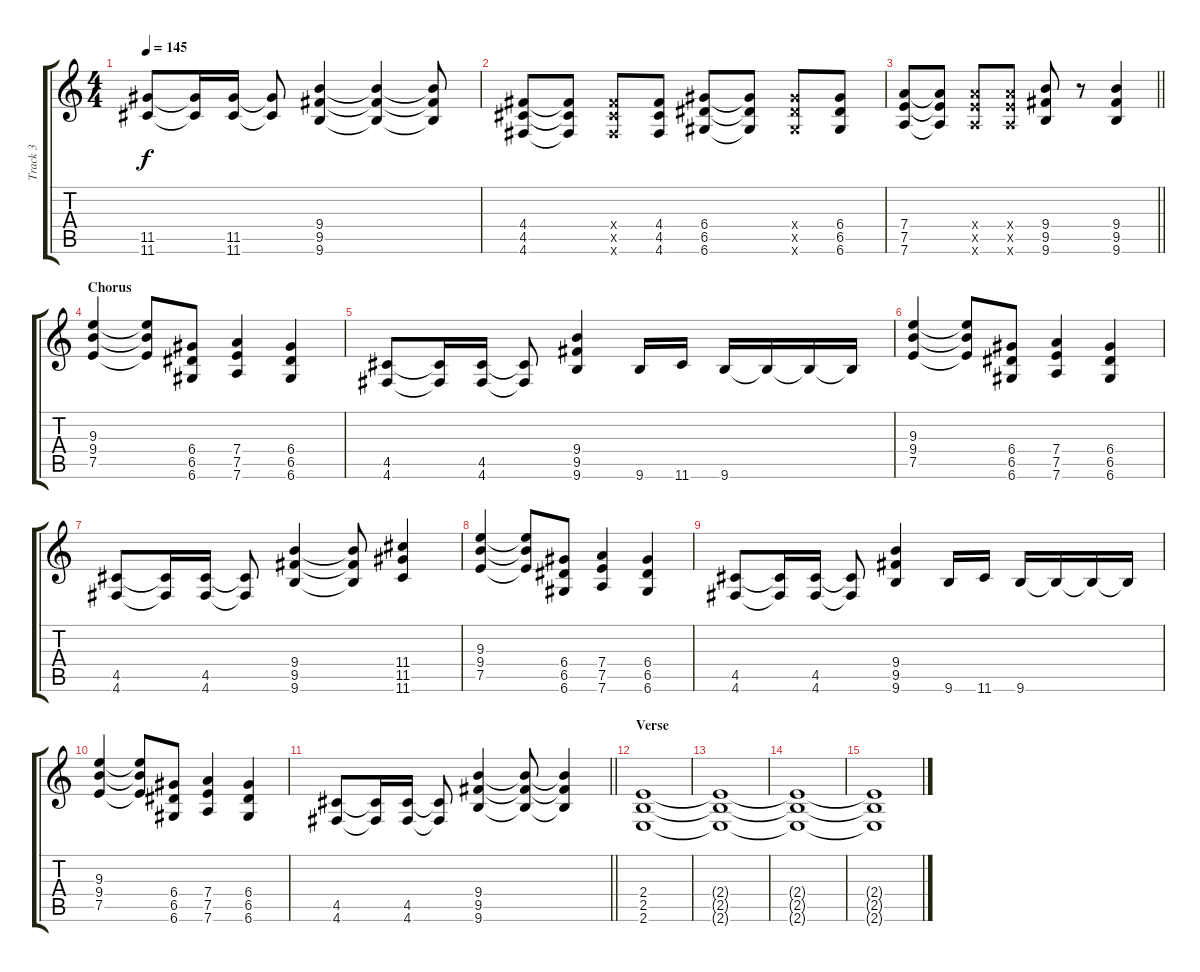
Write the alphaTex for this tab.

\track ("Track 3" "Track 3") {instrument distortionguitar}
\staff {score tabs}
\tuning (E4 B3 G3 D3 A2 D2) {hide}
\ts (4 4)
\tempo 145
\clef g2
\ks c
(11.5 11.6).8{dy f} (11.5{t} 11.6{t}).16 (11.5 11.6).16 (11.5{t} 11.6{t}).8 (9.4 9.5 9.6).4 (9.4{t} 9.5{t} 9.6{t}).4 (9.4{t} 9.5{t} 9.6{t}).8 |
(4.4 4.5 4.6).8 (4.4{t} 4.5{t} 4.6{t}).8 (4.4{x} 4.5{x} 4.6{x}).8 (4.4 4.5 4.6).8 (6.4 6.5 6.6).8 (6.4{t} 6.5{t} 6.6{t}).8 (6.4{x} 6.5{x} 6.6{x}).8 (6.4 6.5 6.6).8 |
\barLineRight lightlight
(7.4 7.5 7.6).8 (7.4{t} 7.5{t} 7.6{t}).8 (7.4{x} 7.5{x} 7.6{x}).8 (7.4{x} 7.5{x} 7.6{x}).8 (9.4 9.5 9.6).8 r.8 (9.4 9.5 9.6).4 |
\section ("" "Chorus")
(9.3 9.4 7.5).4 (9.3{t} 9.4{t} 7.5{t}).8 (6.4 6.5 6.6).8 (7.4 7.5 7.6).4 (6.4 6.5 6.6).4 |
(4.5 4.6).8 (4.5{t} 4.6{t}).16 (4.5 4.6).16 (4.5{t} 4.6{t}).8 (9.4 9.5 9.6).4 9.6.16 11.6.16 9.6.16 9.6{t}.16 9.6{t}.16 9.6{t}.16 |
(9.3 9.4 7.5).4 (9.3{t} 9.4{t} 7.5{t}).8 (6.4 6.5 6.6).8 (7.4 7.5 7.6).4 (6.4 6.5 6.6).4 |
(4.5 4.6).8 (4.5{t} 4.6{t}).16 (4.5 4.6).16 (4.5{t} 4.6{t}).8 (9.4 9.5 9.6).4 (9.4{t} 9.5{t} 9.6{t}).8 (11.4 11.5 11.6).4 |
(9.3 9.4 7.5).4 (9.3{t} 9.4{t} 7.5{t}).8 (6.4 6.5 6.6).8 (7.4 7.5 7.6).4 (6.4 6.5 6.6).4 |
(4.5 4.6).8 (4.5{t} 4.6{t}).16 (4.5 4.6).16 (4.5{t} 4.6{t}).8 (9.4 9.5 9.6).4 9.6.16 11.6.16 9.6.16 9.6{t}.16 9.6{t}.16 9.6{t}.16 |
(9.3 9.4 7.5).4 (9.3{t} 9.4{t} 7.5{t}).8 (6.4 6.5 6.6).8 (7.4 7.5 7.6).4 (6.4 6.5 6.6).4 |
\barLineRight lightlight
(4.5 4.6).8 (4.5{t} 4.6{t}).16 (4.5 4.6).16 (4.5{t} 4.6{t}).8 (9.4 9.5 9.6).4 (9.4{t} 9.5{t} 9.6{t}).8 (9.4{t} 9.5{t} 9.6{t}).4 |
\section ("" "Verse")
(2.4 2.5 2.6).1 |
(2.4{t} 2.5{t} 2.6{t}).1 |
(2.4{t} 2.5{t} 2.6{t}).1 |
(2.4{t} 2.5{t} 2.6{t}).1
